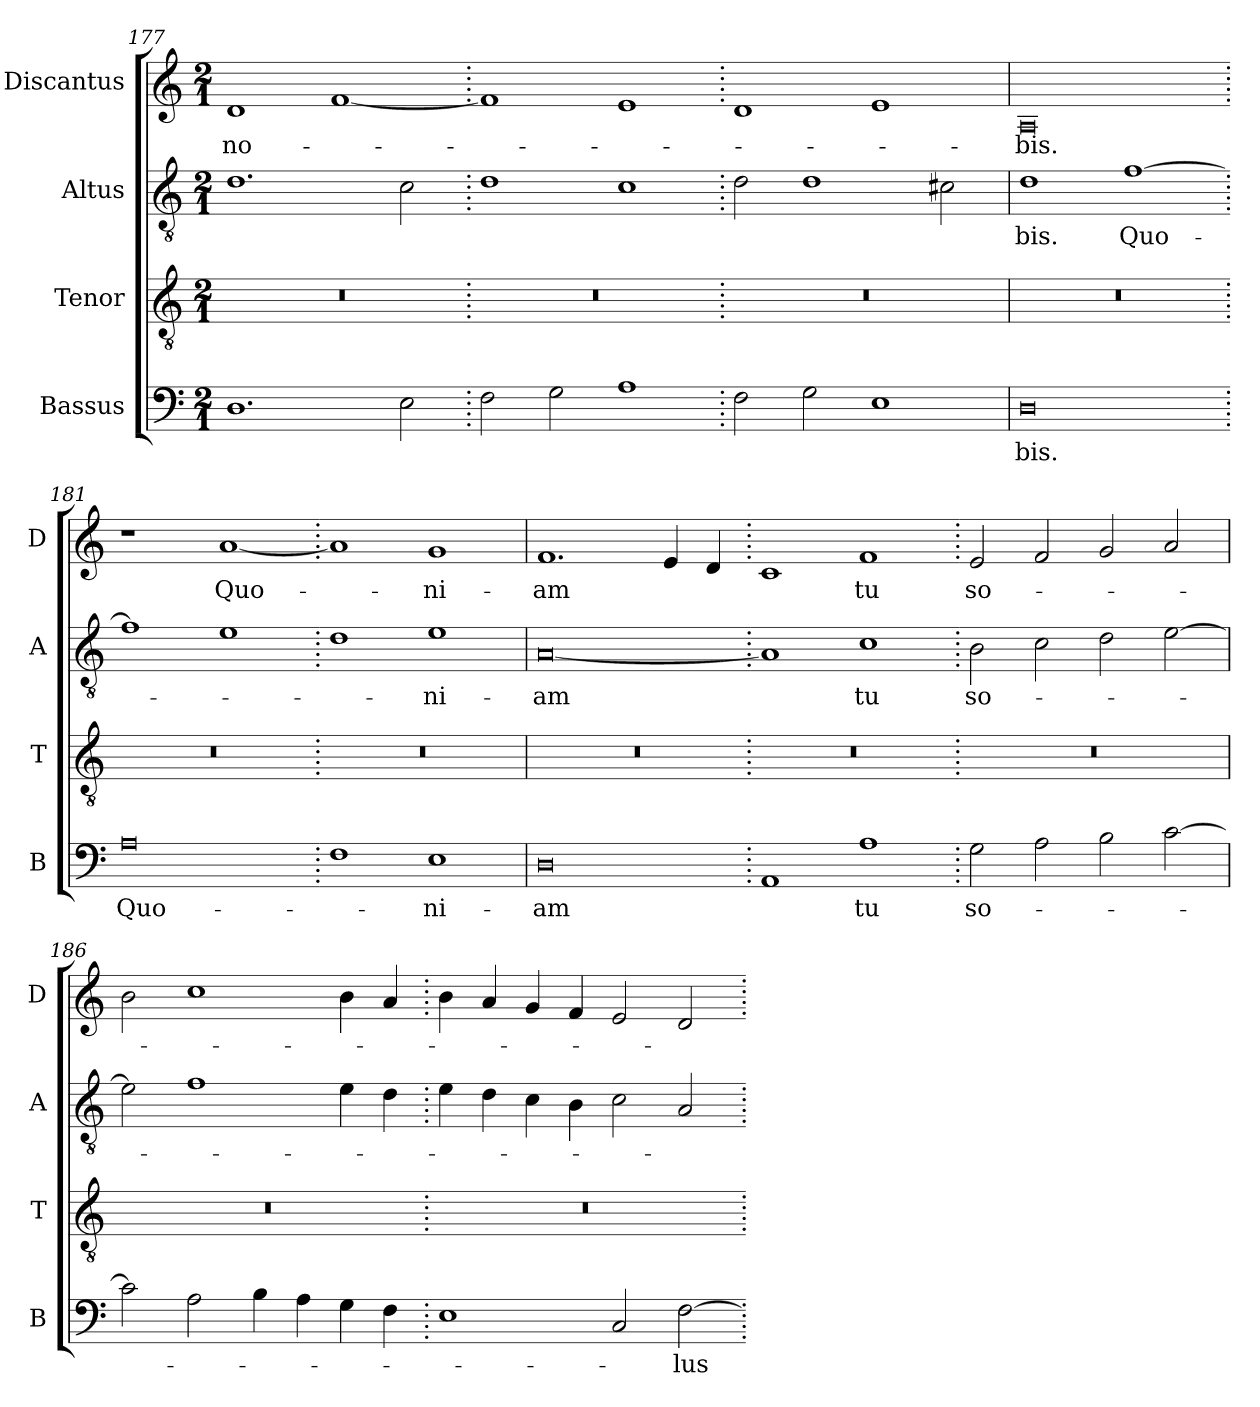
**kern	**text	**kern	**kern	**text	**kern	**text
*part4	*part4	*part3	*part2	*part2	*part1	*part1
*staff4	*staff4	*staff3	*staff2	*staff2	*staff1	*staff1
*I"Bassus	*	*I"Tenor	*I"Altus	*	*I"Discantus	*
*I'B	*	*I'T	*I'A	*	*I'D	*
*clefF4	*	*clefGv2	*clefGv2	*	*clefG2	*
*k[]	*	*k[]	*k[]	*	*k[]	*
*M2/1	*	*M2/1	*M2/1	*	*M2/1	*
=177	=177	=177	=177	=177	=177	=177
1.D	.	0r	1.d	.	1d	no-
.	.	.	.	.	[1f	.
2E	.	.	2c	.	.	.
=178.	=178.	=178.	=178.	=178.	=178.	=178.
2F	.	0r	1d	.	1f]	.
2G	.	.	.	.	.	.
1A	.	.	1c	.	1e	.
=179.	=179.	=179.	=179.	=179.	=179.	=179.
2F	.	0r	2d	.	1d	.
2G	.	.	1d	.	.	.
1E	.	.	.	.	1e	.
.	.	.	2c#X	.	.	.
=180	=180	=180	=180	=180	=180	=180
0D	-bis.	0r	1d	-bis.	0A	-bis.
.	.	.	[1f	Quo-	.	.
=181.	=181.	=181.	=181.	=181.	=181.	=181.
0A	Quo-	0r	1f]	.	1r	.
.	.	.	1e	.	[1a	Quo-
=182.	=182.	=182.	=182.	=182.	=182.	=182.
1F	.	0r	1d	.	1a]	.
1E	-ni-	.	1e	-ni-	1g	-ni-
=183	=183	=183	=183	=183	=183	=183
0D	-am	0r	[0A	-am	1.f	-am
.	.	.	.	.	4e	.
.	.	.	.	.	4d	.
=184.	=184.	=184.	=184.	=184.	=184.	=184.
1AA	.	0r	1A]	.	1c	.
1A	tu	.	1c	tu	1f	tu
=185.	=185.	=185.	=185.	=185.	=185.	=185.
2G	so-	0r	2B	so-	2e	so-
2A	.	.	2c	.	2f	.
2B	.	.	2d	.	2g	.
[2c	.	.	[2e	.	2a	.
=186	=186	=186	=186	=186	=186	=186
2c]	.	0r	2e]	.	2b	.
2A	.	.	1f	.	1cc	.
4B	.	.	.	.	.	.
4A	.	.	.	.	.	.
4G	.	.	4e	.	4b	.
4F	.	.	4d	.	4a	.
=187.	=187.	=187.	=187.	=187.	=187.	=187.
1E	.	0r	4e	.	4b	.
.	.	.	4d	.	4a	.
.	.	.	4c	.	4g	.
.	.	.	4B	.	4f	.
2C	.	.	2c	.	2e	.
[2F	-lus	.	2A	.	2d	.
=.	=.	=.	=.	=.	=.	=.
*-	*-	*-	*-	*-	*-	*-
